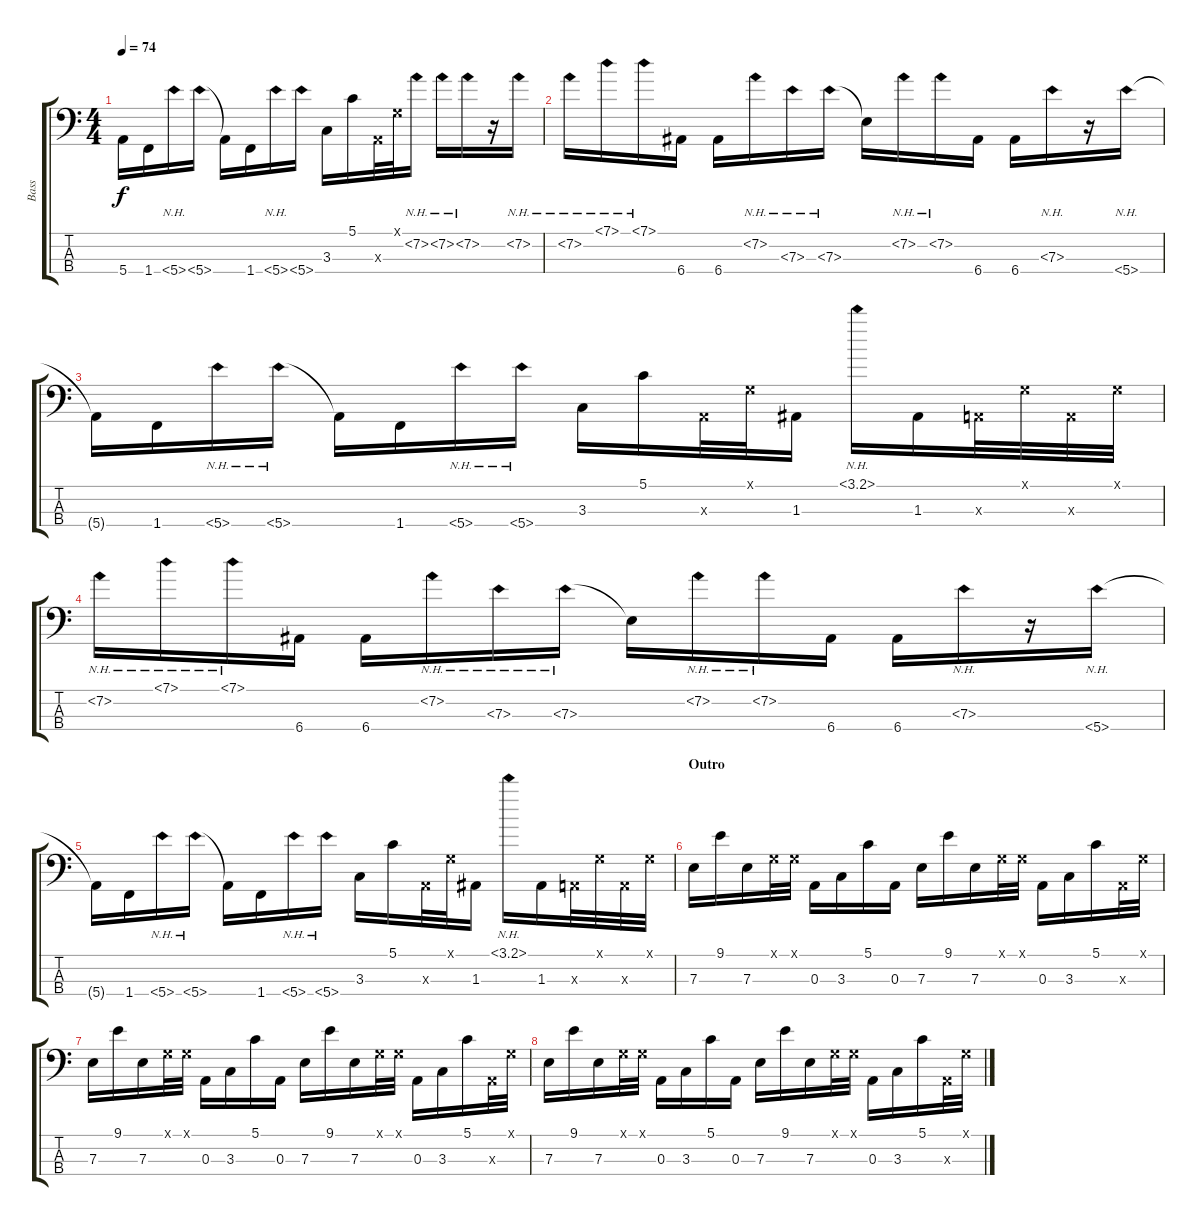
\track ("Bass" "Bass") {instrument slapbass1}
\staff {score tabs}
\tuning (G2 D2 A1 E1) {hide}
\ts (4 4)
\tempo 74
\clef f4
\ks c
5.4{t}.16{dy f} 1.4.16 5.4{nh}.16 5.4{nh}.16 5.4{t}.16 1.4.16 5.4{nh}.16 5.4{nh}.16 3.3.16 5.1.16 0.3{x}.32 0.1{x}.32 7.2{nh}.16 7.2{nh}.16 7.2{nh}.16 r.16 7.2{nh}.16 |
7.2{nh}.16 7.1{nh}.16 7.1{nh}.16 6.4.16 6.4.16 7.2{nh}.16 7.3{nh}.16 7.3{nh}.16 7.3{t}.16 7.2{nh}.16 7.2{nh}.16 6.4.16 6.4.16 7.3{nh}.16 r.16 5.4{nh}.16 |
5.4{t}.16 1.4.16 5.4{nh}.16 5.4{nh}.16 5.4{t}.16 1.4.16 5.4{nh}.16 5.4{nh}.16 3.3.16 5.1.16 0.3{x}.32 0.1{x}.32 1.3.16 3.1{nh}.16 1.3.16 0.3{x}.32 0.1{x}.32 0.3{x}.32 0.1{x}.32 |
7.2{nh}.16 7.1{nh}.16 7.1{nh}.16 6.4.16 6.4.16 7.2{nh}.16 7.3{nh}.16 7.3{nh}.16 7.3{t}.16 7.2{nh}.16 7.2{nh}.16 6.4.16 6.4.16 7.3{nh}.16 r.16 5.4{nh}.16 |
5.4{t}.16 1.4.16 5.4{nh}.16 5.4{nh}.16 5.4{t}.16 1.4.16 5.4{nh}.16 5.4{nh}.16 3.3.16 5.1.16 0.3{x}.32 0.1{x}.32 1.3.16 3.1{nh}.16 1.3.16 0.3{x}.32 0.1{x}.32 0.3{x}.32 0.1{x}.32 |
\section ("" "Outro")
7.3.16 9.1.16 7.3.16 0.1{x}.32 0.1{x}.32 0.3.16 3.3.16 5.1.16 0.3.16 7.3.16 9.1.16 7.3.16 0.1{x}.32 0.1{x}.32 0.3.16 3.3.16 5.1.16 0.3{x}.32 0.1{x}.32 |
7.3.16 9.1.16 7.3.16 0.1{x}.32 0.1{x}.32 0.3.16 3.3.16 5.1.16 0.3.16 7.3.16 9.1.16 7.3.16 0.1{x}.32 0.1{x}.32 0.3.16 3.3.16 5.1.16 0.3{x}.32 0.1{x}.32 |
7.3.16 9.1.16 7.3.16 0.1{x}.32 0.1{x}.32 0.3.16 3.3.16 5.1.16 0.3.16 7.3.16 9.1.16 7.3.16 0.1{x}.32 0.1{x}.32 0.3.16 3.3.16 5.1.16 0.3{x}.32 0.1{x}.32
